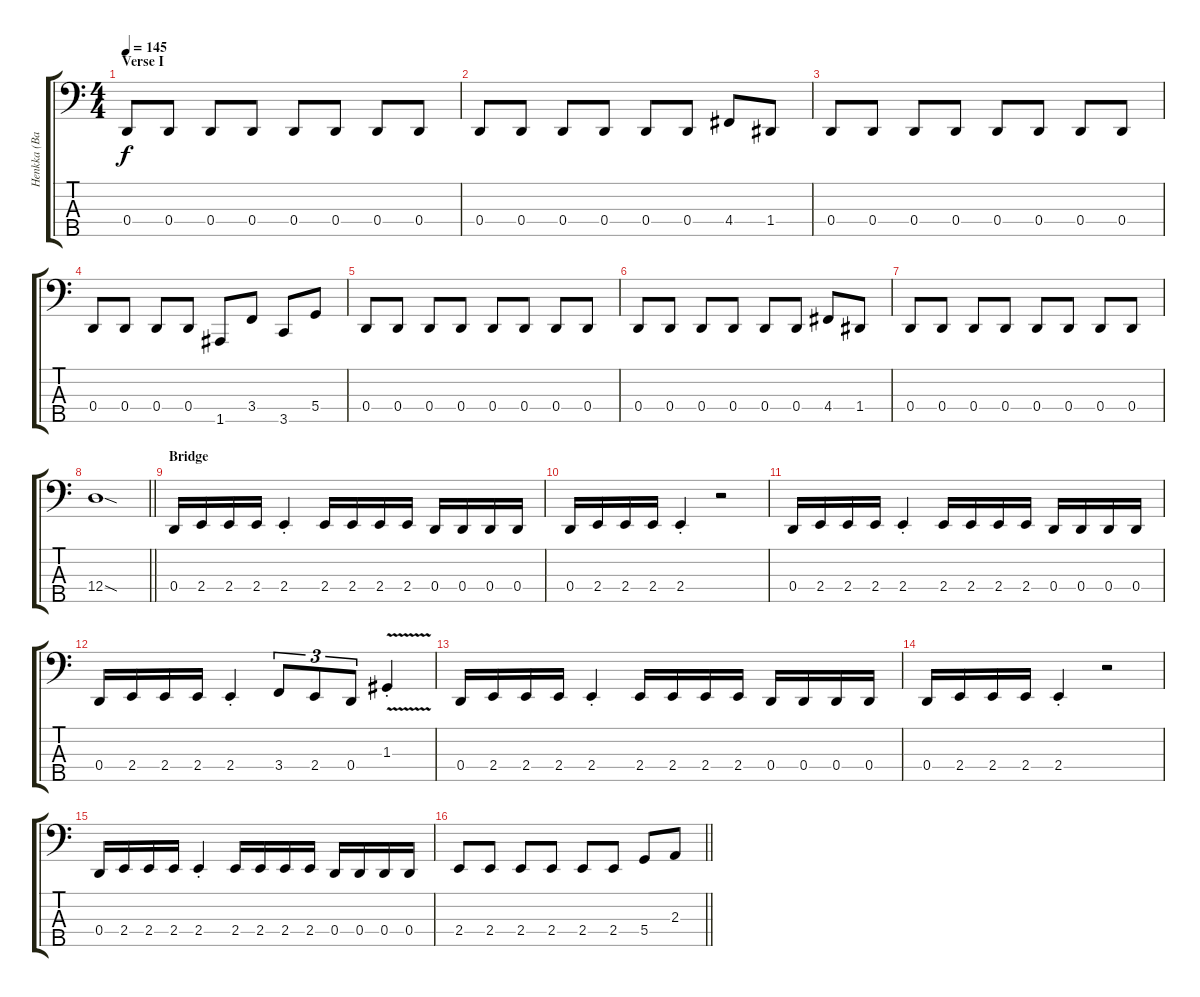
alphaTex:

\track ("Henkka (Bass)" "Henkka (Ba") {instrument electricbasspick}
\staff {score tabs}
\tuning (F2 C2 G1 D1 A0) {hide}
\ts (4 4)
\section ("" "Verse I")
\tempo 145
\clef f4
\ks c
0.4.8{dy f} 0.4.8 0.4.8 0.4.8 0.4.8 0.4.8 0.4.8 0.4.8 |
0.4.8 0.4.8 0.4.8 0.4.8 0.4.8 0.4.8 4.4.8 1.4.8 |
0.4.8 0.4.8 0.4.8 0.4.8 0.4.8 0.4.8 0.4.8 0.4.8 |
0.4.8 0.4.8 0.4.8 0.4.8 1.5.8 3.4.8 3.5.8 5.4.8 |
0.4.8 0.4.8 0.4.8 0.4.8 0.4.8 0.4.8 0.4.8 0.4.8 |
0.4.8 0.4.8 0.4.8 0.4.8 0.4.8 0.4.8 4.4.8 1.4.8 |
0.4.8 0.4.8 0.4.8 0.4.8 0.4.8 0.4.8 0.4.8 0.4.8 |
\barLineRight lightlight
12.4{sod}.1{volume 16} |
\section ("" "Bridge")
0.4.16 2.4.16 2.4.16 2.4.16 2.4{st}.4 2.4.16 2.4.16 2.4.16 2.4.16 0.4.16 0.4.16 0.4.16 0.4.16 |
0.4.16 2.4.16 2.4.16 2.4.16 2.4{st}.4 r.2 |
0.4.16 2.4.16 2.4.16 2.4.16 2.4{st}.4 2.4.16 2.4.16 2.4.16 2.4.16 0.4.16 0.4.16 0.4.16 0.4.16 |
0.4.16 2.4.16 2.4.16 2.4.16 2.4{st}.4 3.4.8{tu (3 2)} 2.4.8{tu (3 2)} 0.4.8{tu (3 2)} 1.3{v st}.4 |
0.4.16 2.4.16 2.4.16 2.4.16 2.4{st}.4 2.4.16 2.4.16 2.4.16 2.4.16 0.4.16 0.4.16 0.4.16 0.4.16 |
0.4.16 2.4.16 2.4.16 2.4.16 2.4{st}.4 r.2 |
0.4.16 2.4.16 2.4.16 2.4.16 2.4{st}.4 2.4.16 2.4.16 2.4.16 2.4.16 0.4.16 0.4.16 0.4.16 0.4.16 |
\barLineRight lightlight
2.4.8 2.4.8 2.4.8 2.4.8 2.4.8 2.4.8 5.4.8 2.3.8
